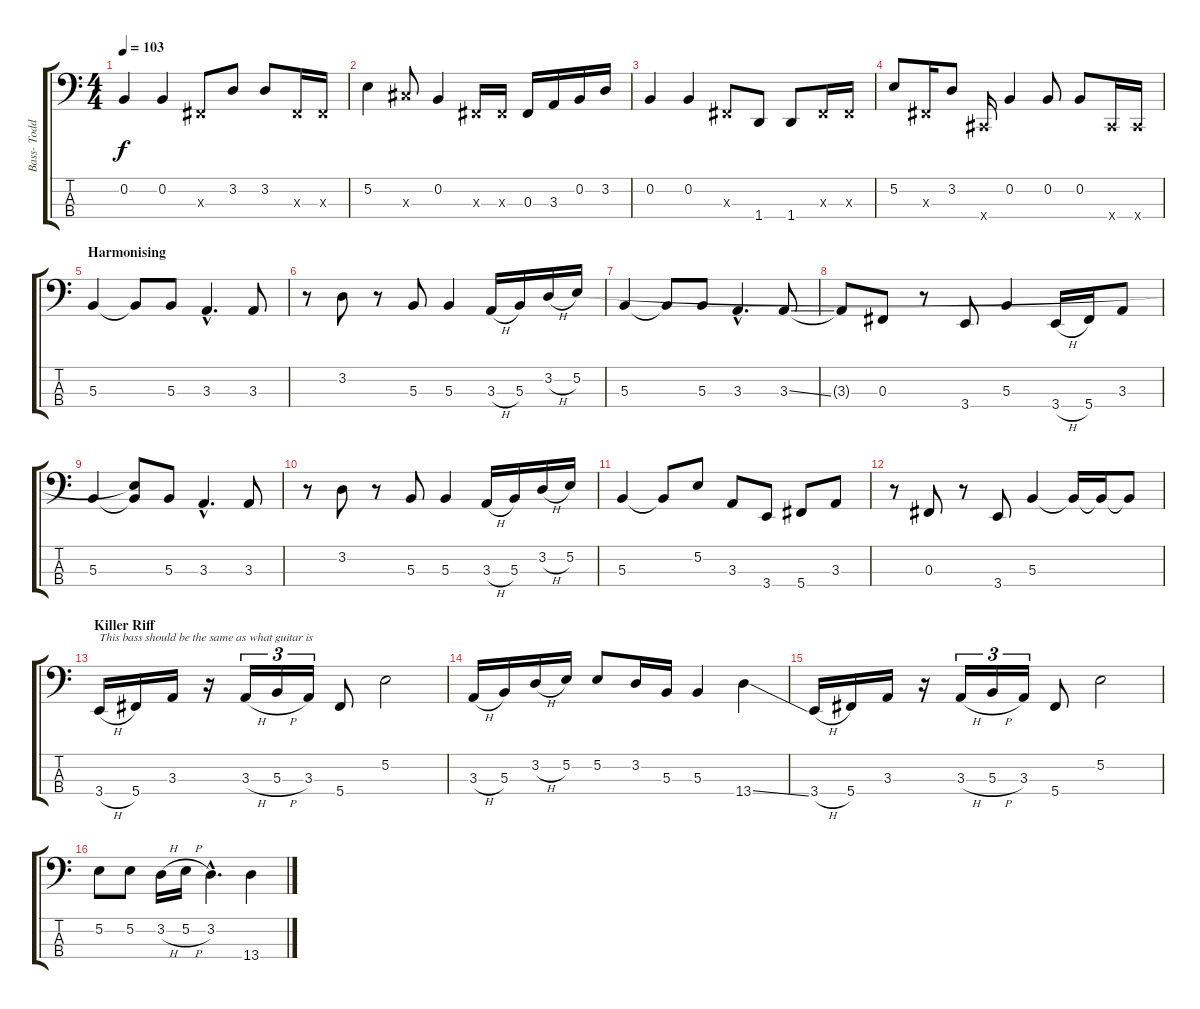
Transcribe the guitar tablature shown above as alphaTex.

\track ("Bass- Todd Strange" "Bass- Todd") {instrument electricbasspick}
\staff {score tabs}
\tuning (E2 B1 Gb1 Db1) {hide}
\ts (4 4)
\tempo 103
\clef f4
\ks c
0.2.4{dy f} 0.2.4 0.3{x}.8 3.2.8 3.2.8 0.3{x}.16 0.3{x}.16 |
5.2.4 7.3{x}.8 0.2.4 0.3{x}.16 0.3{x}.16 0.3.16 3.3.16 0.2.16 3.2.16 |
0.2.4 0.2.4 0.3{x}.8 1.4.8 1.4.8 0.3{x}.16 0.3{x}.16 |
5.2.8 0.3{x}.16 3.2.8 0.4{x}.16 0.2.4 0.2.8 0.2.8 0.4{x}.16 0.4{x}.16 |
\section ("" "Harmonising")
5.3.4 5.3{t}.8 5.3.8 3.3{hac}.4{d} 3.3.8 |
r.8 3.2.8 r.8 5.3.8 5.3.4 3.3{h}.16 5.3.16 3.2{h}.16 5.2.16 |
5.3.4 5.3{t}.8 5.3.8 3.3{hac}.4{d} 3.3{ss}.8 |
3.3{t}.8 0.3.8 r.8 3.4.8 5.3.4 3.4{h}.16 5.4.16 3.3.8 |
5.3.4 (5.2{t} 5.3{t}).8 5.3.8 3.3{hac}.4{d} 3.3.8 |
r.8 3.2.8 r.8 5.3.8 5.3.4 3.3{h}.16 5.3.16 3.2{h}.16 5.2.16 |
5.3.4 5.3{t}.8 5.2.8 3.3.8 3.4.8 5.4.8 3.3.8 |
r.8 0.3.8 r.8 3.4.8 5.3.4 5.3{t}.16 5.3{t}.16 5.3{t}.8 |
\section ("" "Killer Riff")
3.4{h}.16{txt "This bass should be the same as what guitar is"} 5.4.16 3.3.16 r.16 3.3{h}.16{tu (3 2)} 5.3{h}.16{tu (3 2)} 3.3.16{tu (3 2)} 5.4.8 5.2.2 |
3.3{h}.16 5.3.16 3.2{h}.16 5.2.16 5.2.8 3.2.16 5.3.16 5.3.4 13.4{ss}.4 |
3.4{h}.16 5.4.16 3.3.16 r.16 3.3{h}.16{tu (3 2)} 5.3{h}.16{tu (3 2)} 3.3.16{tu (3 2)} 5.4.8 5.2.2 |
5.2.8 5.2.8 3.2{h}.16 5.2{h}.16 3.2{hac}.4{d} 13.4{ss}.4
